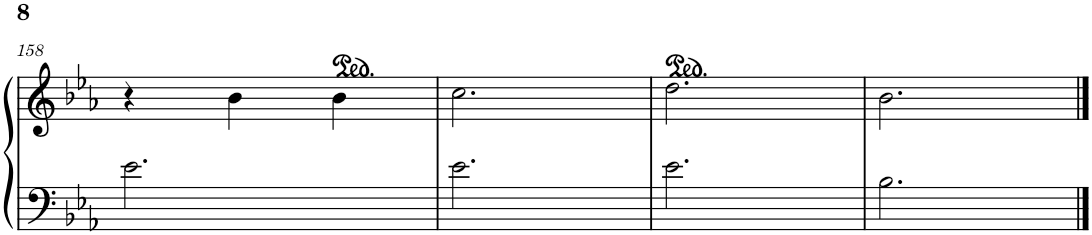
**kern	**kern
*part1	*part1
*staff2	*staff1
*I"Piano	*
*I'Pno	*
!!LO:PB:g=z
*clefF4	*clefG2
*k[b-e-a-]	*k[b-e-a-]
*M3/4	*M3/4
=158	=158
2.e-\	4r
.	4b-\
.	4b-\
=159	=159
2.e-\	2.cc\
=160	=160
2.e-\	2.dd\
=161	=161
2.B-\	2.b-\
==	==
*-	*-
